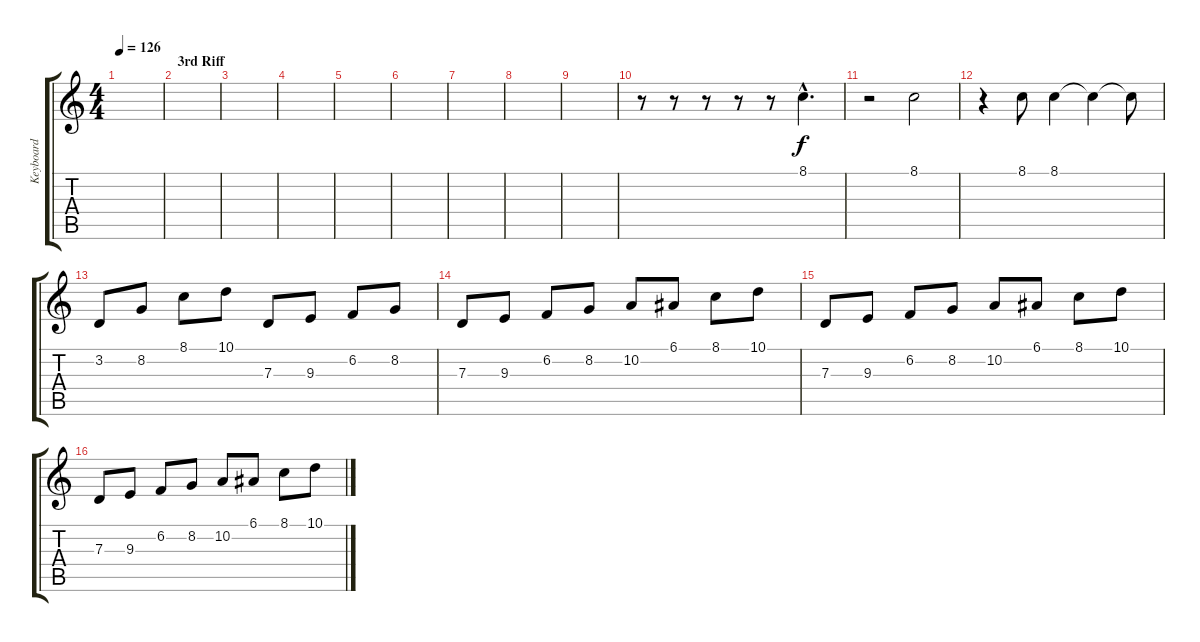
\track ("Keyboard" "Keyboard") {instrument acousticgrandpiano}
\staff {score tabs}
\tuning (E4 B3 G3 D3 A2 D2) {hide}
\ts (4 4)
\tempo 126
\clef g2
\ks c
|
\section ("" "3rd Riff")
|
|
|
|
|
|
|
|
r.8{volume 0} r.8{volume 0} r.8{volume 0} r.8{volume 0} r.8{volume 13} 8.1{hac}.4{d} |
r.2 8.1.2 |
r.4 8.1.8 8.1.4 8.1{t}.4 8.1{t}.8 |
3.2.8 8.2.8 8.1.8 10.1.8 7.3.8 9.3.8 6.2.8 8.2.8 |
7.3.8 9.3.8{volume 13} 6.2.8 8.2.8 10.2.8 6.1.8 8.1.8 10.1.8 |
7.3.8 9.3.8 6.2.8 8.2.8 10.2.8 6.1.8 8.1.8 10.1.8 |
7.3.8 9.3.8 6.2.8 8.2.8 10.2.8 6.1.8 8.1.8 10.1.8
